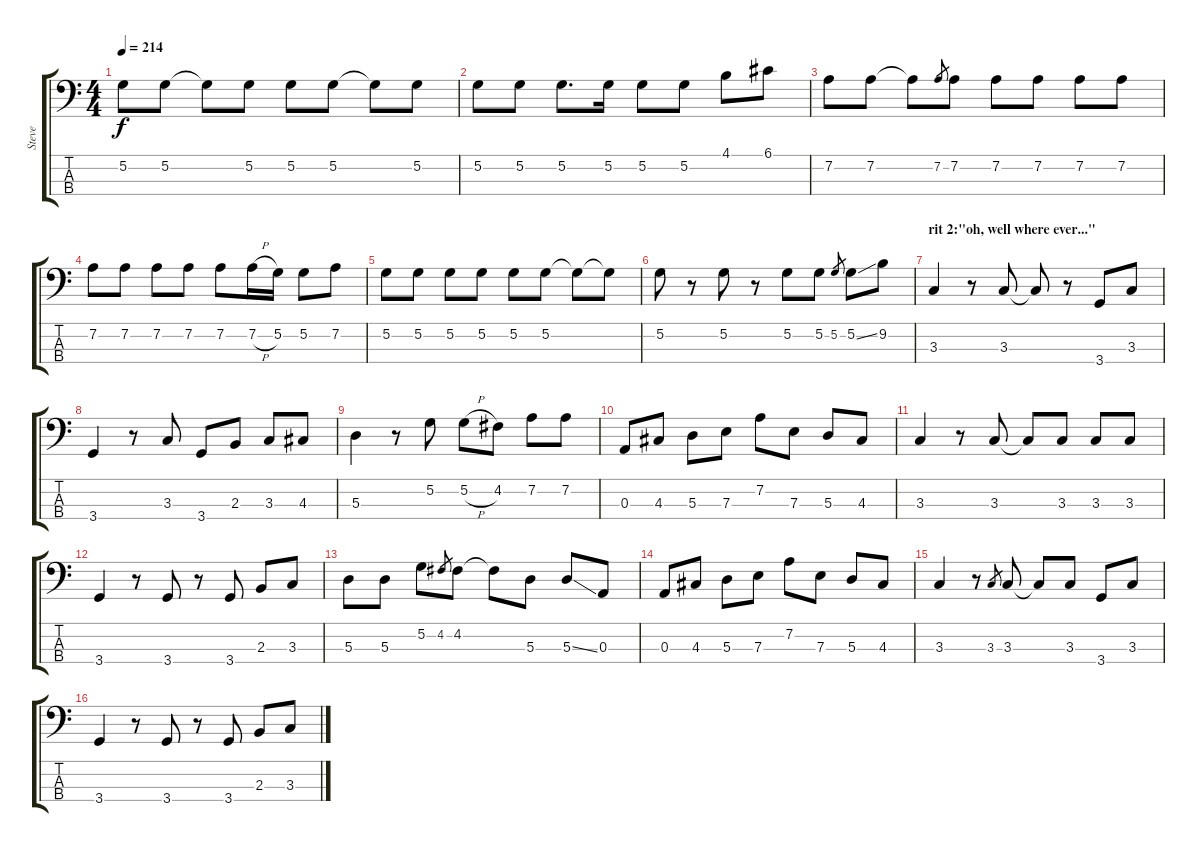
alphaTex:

\track ("Steve" "Steve") {instrument electricbassfinger}
\staff {score tabs}
\tuning (G2 D2 A1 E1) {hide}
\ts (4 4)
\tempo 214
\clef f4
\ks c
5.2.8{dy f} 5.2.8 5.2{t}.8 5.2.8 5.2.8 5.2.8 5.2{t}.8 5.2.8 |
5.2.8 5.2.8 5.2.8{d} 5.2.16 5.2.8 5.2.8 4.1.8 6.1.8 |
7.2.8 7.2.8 7.2{t}.8 7.2.8{gr} 7.2.8 7.2.8 7.2.8 7.2.8 7.2.8 |
7.2.8 7.2.8 7.2.8 7.2.8 7.2.8 7.2{h}.16 5.2.16 5.2.8 7.2.8 |
5.2.8 5.2.8 5.2.8 5.2.8 5.2.8 5.2.8 5.2{t}.8 5.2{t}.8 |
5.2.8 r.8 5.2.8 r.8 5.2.8 5.2.8 5.2.8{gr} 5.2{ss}.8 9.2.8 |
\section ("" "rit 2:\"oh, well where ever...\"")
3.3.4 r.8 3.3.8 3.3{t}.8 r.8 3.4.8 3.3.8 |
3.4.4 r.8 3.3.8 3.4.8 2.3.8 3.3.8 4.3.8 |
5.3.4 r.8 5.2.8 5.2{h}.8 4.2.8 7.2.8 7.2.8 |
0.3.8 4.3.8 5.3.8 7.3.8 7.2.8 7.3.8 5.3.8 4.3.8 |
3.3.4 r.8 3.3.8 3.3{t}.8 3.3.8 3.3.8 3.3.8 |
3.4.4 r.8 3.4.8 r.8 3.4.8 2.3.8 3.3.8 |
5.3.8 5.3.8 5.2.8 4.2.8{gr} 4.2.8 4.2{t}.8 5.3.8 5.3{ss}.8 0.3.8 |
0.3.8 4.3.8 5.3.8 7.3.8 7.2.8 7.3.8 5.3.8 4.3.8 |
3.3.4 r.8 3.3.8{gr} 3.3.8 3.3{t}.8 3.3.8 3.4.8 3.3.8 |
3.4.4 r.8 3.4.8 r.8 3.4.8 2.3.8 3.3.8
